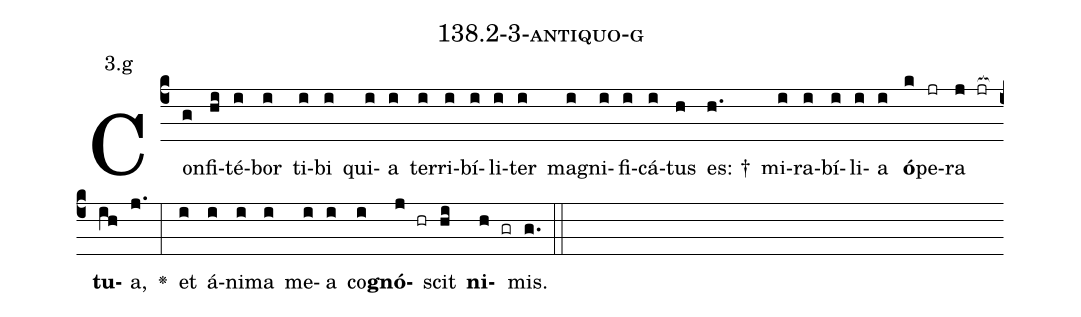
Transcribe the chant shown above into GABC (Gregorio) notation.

name: 138.2-3-antiquo-g;
annotation: 3.g;
%%
(c4)Con(g)fi(hi)té(i)bor(i) ti(i)bi(i) qui(i)a(i) ter(i)ri(i)bí(i)li(i)ter(i) ma(i)gni(i)fi(i)cá(i)tus(h) es: †(h.) mi(i)ra(i)bí(i)li(i)a(i) <b>ó</b>(k)pe(jr)ra(j jr[ocb:1{]) <b>tu</b>(ih[ocb:0}])a,(j.) <v>\greheightstar</v>(:) et(i) á(i)ni(i)ma(i) me(i)a(i) co(i)<b>gnó</b>(j hr)scit(hi) <b>ni</b>(h gr)mis.(g.) (::)


%E(i) u(i) o(j) u(hi) a(h) e.(g.) (::)
